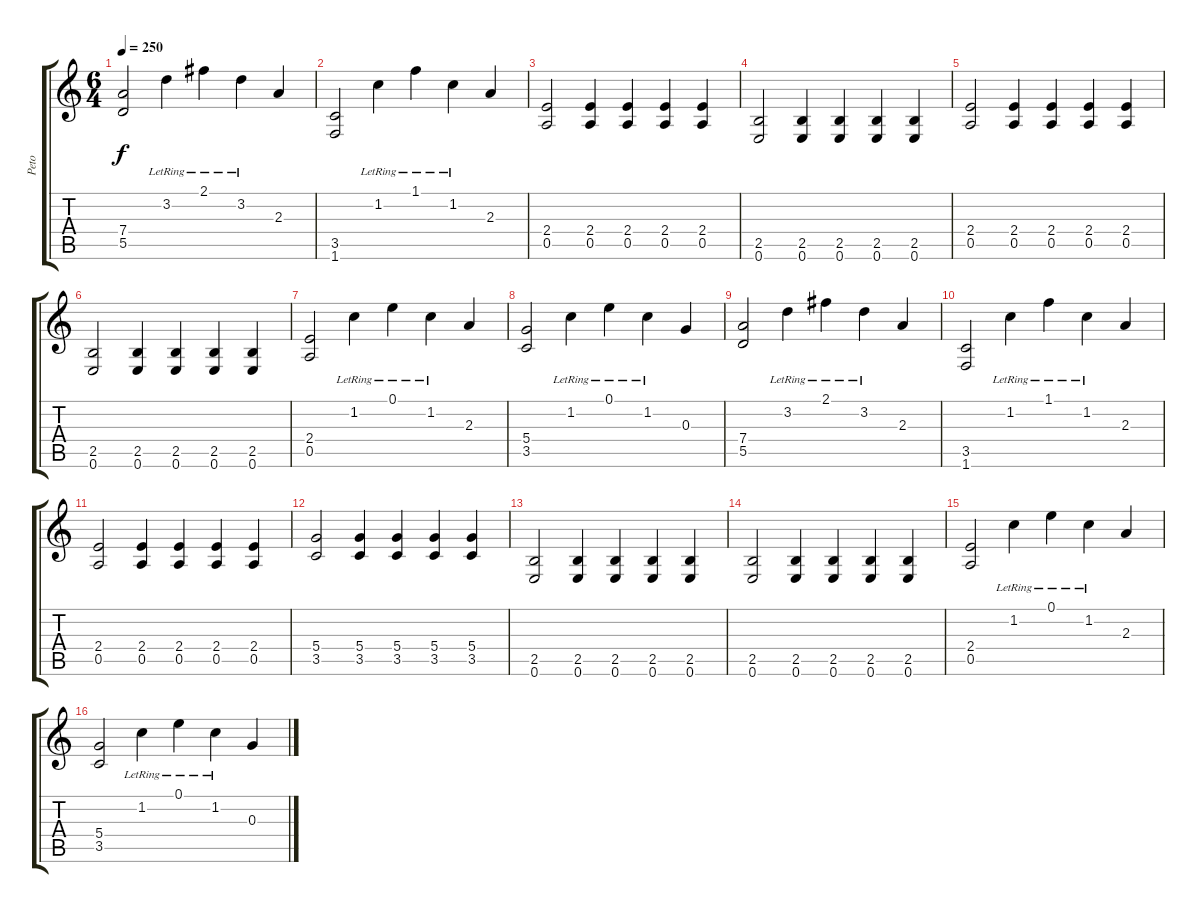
\track ("Peto" "Peto") {instrument distortionguitar}
\staff {score tabs}
\tuning (E4 B3 G3 D3 A2 E2) {hide}
\ts (6 4)
\tempo 250
\clef g2
\ks c
(7.4 5.5).2{dy f} 3.2{lr}.4 2.1{lr}.4 3.2{lr}.4 2.3.4 |
(3.5 1.6).2 1.2{lr}.4 1.1{lr}.4 1.2{lr}.4 2.3.4 |
(2.4 0.5).2 (2.4 0.5).4 (2.4 0.5).4 (2.4 0.5).4 (2.4 0.5).4 |
(2.5 0.6).2 (2.5 0.6).4 (2.5 0.6).4 (2.5 0.6).4 (2.5 0.6).4 |
(2.4 0.5).2 (2.4 0.5).4 (2.4 0.5).4 (2.4 0.5).4 (2.4 0.5).4 |
(2.5 0.6).2 (2.5 0.6).4 (2.5 0.6).4 (2.5 0.6).4 (2.5 0.6).4 |
(2.4 0.5).2 1.2{lr}.4 0.1{lr}.4 1.2{lr}.4 2.3.4 |
(5.4 3.5).2 1.2{lr}.4 0.1{lr}.4 1.2{lr}.4 0.3.4 |
(7.4 5.5).2 3.2{lr}.4 2.1{lr}.4 3.2{lr}.4 2.3.4 |
(3.5 1.6).2 1.2{lr}.4 1.1{lr}.4 1.2{lr}.4 2.3.4 |
(2.4 0.5).2 (2.4 0.5).4 (2.4 0.5).4 (2.4 0.5).4 (2.4 0.5).4 |
(5.4 3.5).2 (5.4 3.5).4 (5.4 3.5).4 (5.4 3.5).4 (5.4 3.5).4 |
(2.5 0.6).2 (2.5 0.6).4 (2.5 0.6).4 (2.5 0.6).4 (2.5 0.6).4 |
(2.5 0.6).2 (2.5 0.6).4 (2.5 0.6).4 (2.5 0.6).4 (2.5 0.6).4 |
(2.4 0.5).2 1.2{lr}.4 0.1{lr}.4 1.2{lr}.4 2.3.4 |
(5.4 3.5).2 1.2{lr}.4 0.1{lr}.4 1.2{lr}.4 0.3.4
